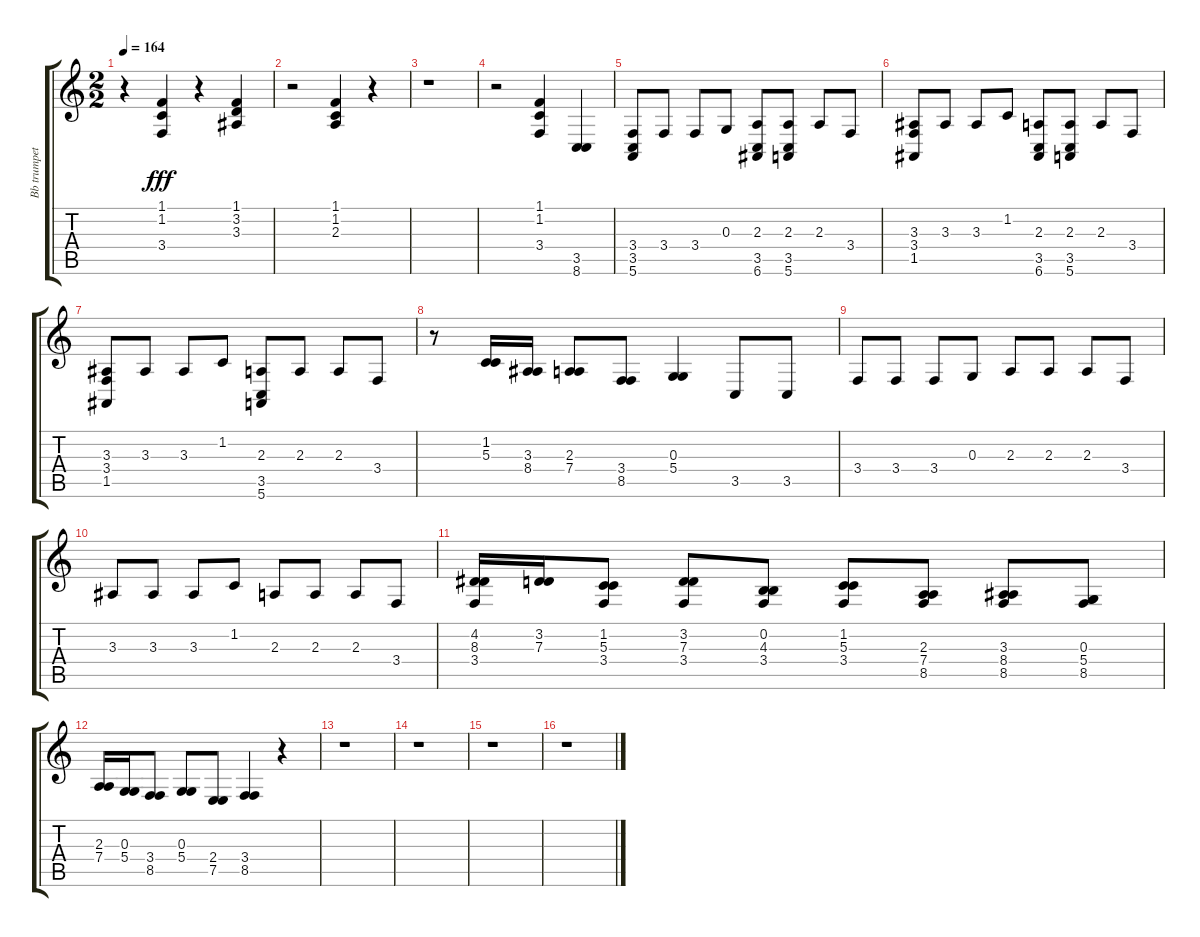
\track ("Bb trumpet" "Bb trumpet") {instrument trumpet}
\staff {score tabs}
\tuning (E4 B3 G3 D3 A2 E2) {hide}
\ts (2 2)
\tempo 164
\clef g2
\ks c
r.4{dy fff} (1.1 1.2 3.4).4 r.4 (1.1 3.2 3.3).4 |
r.2 (1.1 1.2 2.3).4 r.4 |
r.1 |
r.2 (1.1 1.2 3.4).4 (3.5 8.6).4 |
(3.4 3.5 5.6).8 3.4.8 3.4.8 0.3.8 (2.3 3.5 6.6).8 (2.3 3.5 5.6).8 2.3.8 3.4.8 |
(3.3 3.4 1.5).8 3.3.8 3.3.8 1.2.8 (2.3 3.5 6.6).8 (2.3 3.5 5.6).8 2.3.8 3.4.8 |
(3.3 3.4 1.5).8 3.3.8 3.3.8 1.2.8 (2.3 3.5 5.6).8 2.3.8 2.3.8 3.4.8 |
r.8 (1.2 5.3).16 (3.3 8.4).16 (2.3 7.4).8 (3.4 8.5).8 (0.3 5.4).4 3.5.8 3.5.8 |
3.4.8 3.4.8 3.4.8 0.3.8 2.3.8 2.3.8 2.3.8 3.4.8 |
3.3.8 3.3.8 3.3.8 1.2.8 2.3.8 2.3.8 2.3.8 3.4.8 |
(4.2 8.3 3.4).16 (3.2 7.3).16 (1.2 5.3 3.4).8 (3.2 7.3 3.4).8 (0.2 4.3 3.4).8 (1.2 5.3 3.4).8 (2.3 7.4 8.5).8 (3.3 8.4 8.5).8 (0.3 5.4 8.5).8 |
(2.3 7.4).16 (0.3 5.4).16 (3.4 8.5).8 (0.3 5.4).8 (2.4 7.5).8 (3.4 8.5).4 r.4 |
r.1 |
r.1 |
r.1 |
r.1
